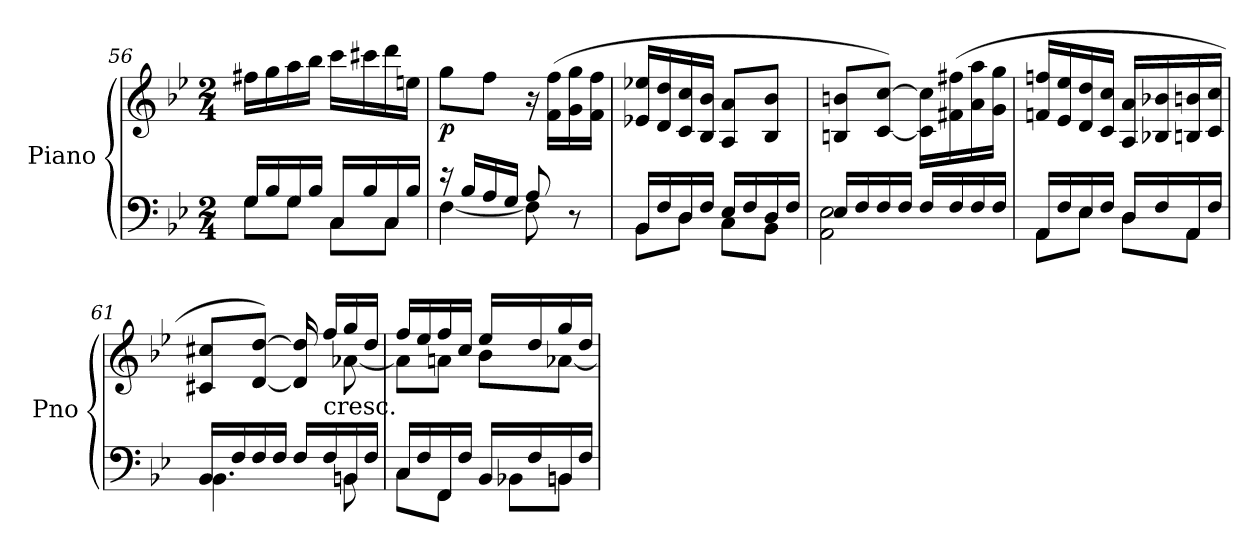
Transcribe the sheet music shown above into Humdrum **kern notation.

**kern	**kern	**dynam
*part1	*part1	*part1
*staff2	*staff1	*staff1/2
*I"Piano	*	*
*I'Pno	*	*
!!LO:LB:g=z
*clefF4	*clefG2	*
*k[b-e-]	*k[b-e-]	*
*B-:	*B-:	*
*M2/4	*M2/4	*
=56	=56	=56
*^	*	*
16G/LL	8G\L	16ff#X\LL	.
16B-/	.	16gg\	.
16G/	8G\J	16aa\	.
16B-/JJ	.	16bb-\JJ	.
16C/LL	8C\L	16ccc\LL	.
16B-/	.	16ccc#X\	.
16C/	8C\J	16ddd\	.
16B-/JJ	.	16een\JJ	.
=57	=57	=57	=57
!	!	!	!LO:DY:b
16re	[4F\	8gg\L	p
16B-/LL	.	.	.
16A/	.	8ff\J	.
16G/JJ	.	.	.
8A/	8F\]	16r	.
.	.	(16f\ 16ff\LL	.
8r	8ryy	16g\ 16gg\	.
.	.	16f\ 16ff\JJ	.
=58	=58	=58	=58
16BB-/LL	8BB-\L	16e-X/ 16ee-X/LL	.
16F/	.	16d/ 16dd/	.
16D/	8D\J	16c/ 16cc/	.
16F/JJ	.	16B-/ 16b-/JJ	.
16E-/LL	8C\L	8A/ 8a/L	.
16F/	.	.	.
16D/	8BB-\J	8B-/ 8b-/J	.
16F/JJ	.	.	.
=59	=59	=59	=59
16E-/LL	2AA\ 2E-\	8Bn/ 8bn/L	.
16F/	.	.	.
16F/	.	[8c/ [8cc/J)	.
16F/JJ	.	.	.
16F/LL	.	16c\] 16cc\]LL	.
16F/	.	(16f#X\ 16ff#X\	.
16F/	.	16a\ 16aa\	.
16F/JJ	.	16g\ 16gg\JJ	.
=60	=60	=60	=60
16AA/LL	8AA\L	16fn/ 16ffn/LL	.
16F/	.	16e-/ 16ee-/	.
16E-/	8E-\J	16d/ 16dd/	.
16F/JJ	.	16c/ 16cc/JJ	.
16D/LL	8D\L	16A/ 16a/LL	.
16F/	.	16B-X/ 16b-X/	.
16AA/	8AA\J	16Bn/ 16bn/	.
16F/JJ	.	16c/ 16cc/JJ	.
!!LO:LB:g=z
=61	=61	=61	=61
*	*	*^	*
16BB-/LL	4.BB-\	8c#X/ 8cc#X/L	4.ryy	.
16F/	.	.	.	.
16F/	.	[8d/ [8dd/J)	.	.
16F/JJ	.	.	.	.
16F/LL	.	16d/] 16dd/]	.	.
!	!	!LO:TX:b:t=cresc.	!	!
16F/	.	16ff/LL	.	.
16BB/	8BBn\	16gg/	[8a-X\	.
16F/JJ	.	16dd/JJ	.	.
=62	=62	=62	=62	=62
16C/LL	8C\L	16ff/LL	8a-\L]	.
16F/	.	16ee-/	.	.
16FF/	8FF\J	16ff/	8an\J	.
16F/JJ	.	16cc/JJ	.	.
16BB-/LL	8BB-X\L	16ee-/LL	8b-\L	.
16F/	.	16dd/	.	.
16BB/	8BBn\J	16gg/	[8a-X\J	.
16F/JJ	.	16dd/JJ	.	.
*v	*v	*	*	*
*	*v	*v	*
=	=	=
*-	*-	*-
